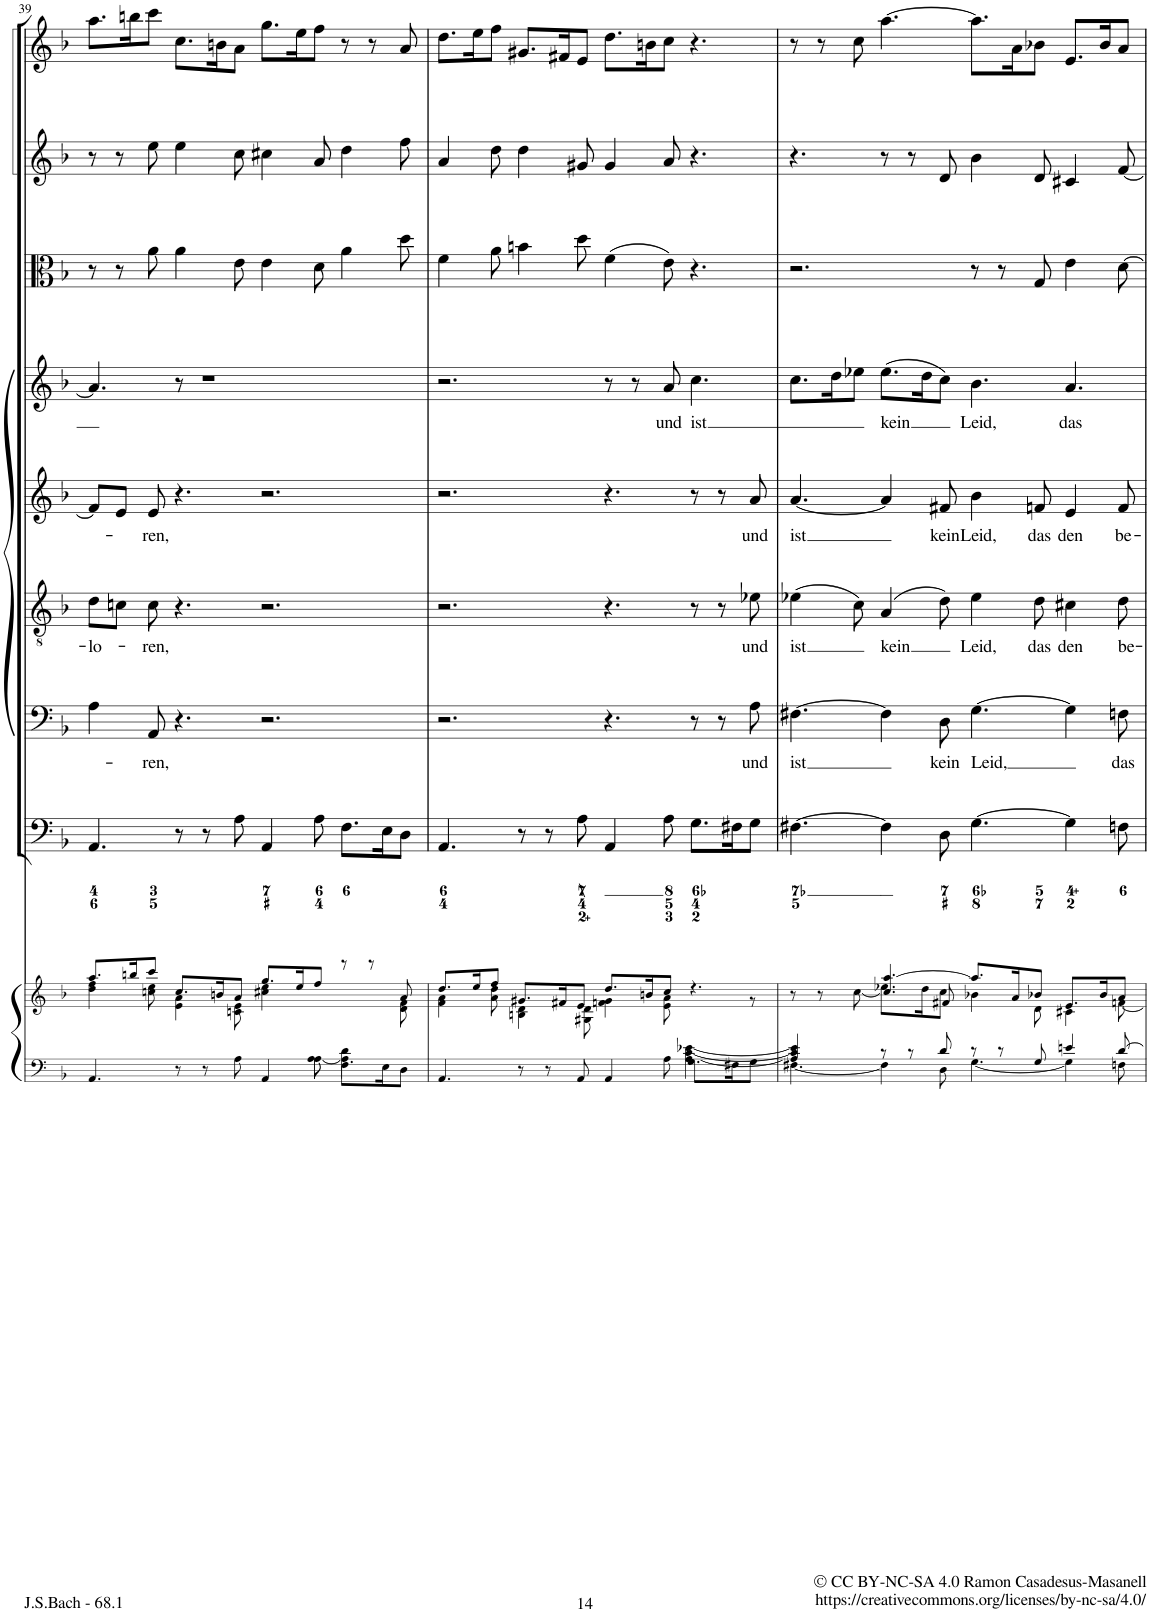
**kern	**kern	**kern	**kern	**text	**kern	**text	**kern	**text	**kern	**text	**kern	**kern	**kern
*part9	*part9	*part8	*part7	*part7	*part6	*part6	*part5	*part5	*part4	*part4	*part3	*part2	*part1
*staff10	*staff9	*staff8	*staff7	*staff7	*staff6	*staff6	*staff5	*staff5	*staff4	*staff4	*staff3	*staff2	*staff1
*I"Piano reduction	*	*I"Continuo	*I"Basso	*	*I"Tenore	*	*I"Alto	*	*I"Soprano Corno col Soprano	*	*I"Taile. Viola.	*I"Oboe II. Violino II.	*I"Oboe I. Violino I.
*I'Pno	*	*	*	*	*	*	*	*	*	*	*	*	*
!!LO:PB:g=z
*clefF4	*clefG2	*clefF4	*clefF4	*	*clefGv2	*	*clefG2	*	*clefG2	*	*clefC3	*clefG2	*clefG2
*k[b-]	*k[b-]	*k[b-]	*k[b-]	*	*k[b-]	*	*k[b-]	*	*k[b-]	*	*k[b-]	*k[b-]	*k[b-]
*M12/8	*M12/8	*M12/8	*M12/8	*	*M12/8	*	*M12/8	*	*M12/8	*	*M12/8	*M12/8	*M12/8
=39	=39	=39	=39	=39	=39	=39	=39	=39	=39	=39	=39	=39	=39
*^	*^	*	*	*	*	*	*	*	*	*	*	*	*
!	!	!	!	!	!	!	!	!LO:LY:b	!	!	!	!	!	!	!
1ryy	4.AA/	8.aa/L	4dd\ 4ff\	4.AA/	4A\	.	8d\L	-lo-	8f/L]	.	4.a/]	.	8r	8r	8.aa\L
.	.	.	.	.	.	.	8cn\J	.	8e/J	.	.	.	8r	8r	.
.	.	16bbn/K	.	.	.	.	.	.	.	.	.	.	.	.	16bbn\K
!	!	!	!	!	!	!LO:LY:b	!	!LO:LY:b	!	!LO:LY:b	!	!	!	!	!
.	.	8ccc/J	8ccn\ 8ee\	.	8AA/	-ren,	8c\	-ren,	8e/	-ren,	.	.	8a\	8ee\	8ccc\J
.	8r	8.cc/L	4e\ 4a\	8r	4.r	.	4.r	.	4.r	.	8r	.	4a\	4ee\	8.cc\L
.	8r	.	.	8r	.	.	.	.	.	.	1r	.	.	.	.
.	.	16bn/K	.	.	.	.	.	.	.	.	.	.	.	.	16bn\K
.	8A\	8a/J	8cn\ 8e\	8A\	.	.	.	.	.	.	.	.	8e\	8cc\	8a\J
.	4AA/	8.gg/L	4cc#X\ 4ee\	4AA/	2.r	.	2.r	.	2.r	.	.	.	4e\	4cc#X\	8.gg\L
.	.	16ee/K	.	.	.	.	.	.	.	.	.	.	.	.	16ee\K
[<8A\	8A\	8ff/J	4.ryy	8A\	.	.	.	.	.	.	.	.	8d\	8a/	8ff\J
4A\] 4d\	8.F\L	8r	.	8.F\L	.	.	.	.	.	.	.	.	4a\	4dd\	8r
.	.	8r	.	.	.	.	.	.	.	.	.	.	.	.	8r
.	16E\K	.	.	16E\K	.	.	.	.	.	.	.	.	.	.	.
8ryy	8D\J	8a/	8d\ 8f\	8D\J	.	.	.	.	.	.	.	.	8dd\	8ff\	8a/
=40	=40	=40	=40	=40	=40	=40	=40	=40	=40	=40	=40	=40	=40	=40	=40
8ryy	4.AA/	8.dd/L	4f\ 4a\	4.AA/	2.r	.	2.r	.	2.r	.	2.r	.	4f\	4a/	8.dd\L
.	.	16ee/K	.	.	.	.	.	.	.	.	.	.	.	.	16ee\K
.	.	8ff/J	8a\ 8dd\	.	.	.	.	.	.	.	.	.	8a\	8dd\	8ff\J
.	8r	8.g#X/L	4Bn\ 4d\	8r	.	.	.	.	.	.	.	.	4bn\	4dd\	8.g#X/L
.	8r	.	.	8r	.	.	.	.	.	.	.	.	.	.	.
.	.	16f#X/K	.	.	.	.	.	.	.	.	.	.	.	.	16f#X/K
.	8AA/	8e/J	8G#X\ 8d\	8A\	.	.	.	.	.	.	.	.	8dd\	8g#X/	8e/J
.	4AA/	8.dd/L	4fn\ 4g#\	4AA/	4.r	.	4.r	.	4.r	.	8r	.	(4f\	4g#/	8.dd\L
.	.	.	.	.	.	.	.	.	.	.	8r	.	.	.	.
.	.	16bn/K	.	.	.	.	.	.	.	.	.	.	.	.	16bn\K
!	!	!	!	!	!	!	!	!	!	!	!	!LO:LY:b	!	!	!
.	8A\	8cc/J	8e\ 8a\	8A\	.	.	.	.	.	.	8a/	und	8e\)	8a/	8cc\J
!	!	!	!	!	!	!	!	!	!	!	!	!LO:LY:b	!	!	!
[4A\ [4c\ [4e-X\	8.G\L	4.r	4ryy	8.G\L	8r	.	8r	.	8r	.	4.cc\	ist	4.r	4.r	4.r
.	.	.	.	.	8r	.	8r	.	8r	.	.	.	.	.	.
.	16F#X\K	.	.	16F#X\K	.	.	.	.	.	.	.	.	.	.	.
!	!	!	!	!	!	!LO:LY:b	!	!LO:LY:b	!	!LO:LY:b	!	!	!	!	!
8ryy	8G\J	.	8r	8G\J	8A\	und	8e-X\	und	8a/	und	.	.	.	.	.
=41	=41	=41	=41	=41	=41	=41	=41	=41	=41	=41	=41	=41	=41	=41	=41
*	*	*	*^	*	*	*	*	*	*	*	*	*	*	*	*
!	!	!	!	!	!	!	!LO:LY:b	!	!LO:LY:b	!	!LO:LY:b	!	!	!	!	!
4A/] 4c/] 4e-/]	[4.F#X\	8r	8ryy	4.ryy	[4.F#X\	[4.F#X\	ist	(4e-X\	ist	[4.a/	ist	8.cc\L	.	2.r	4.r	8r
.	.	8r	8ryy	.	.	.	.	.	.	.	.	.	.	.	.	8r
.	.	.	.	.	.	.	.	.	.	.	.	16dd\K	.	.	.	.
8ryy	.	[<8cc\	8ryy	.	.	.	.	8c\)	.	.	.	8ee-X\J	.	.	.	8cc\
!	!	!	!	!	!	!	!	!	!LO:LY:b	!	!	!	!LO:LY:b	!	!	!
8r	4F#\]	4.cc/] [4.aa/	8.ee-X\L	4ryy	4F#\]	4F#\]	.	(4A/	kein	4a/]	.	(8.ee-\L	kein	.	8r	[4.aa\
8r	.	.	.	.	.	.	.	.	.	.	.	.	.	.	8r	.
.	.	.	16dd\K	.	.	.	.	.	.	.	.	16dd\K	.	.	.	.
!	!	!	!	!	!	!	!LO:LY:b	!	!	!	!LO:LY:b	!	!	!	!	!
8d/	8D\	.	8cc\J	8f#X/	8D\	8D\	kein	8d\)	.	8f#X/	kein	8cc\J)	.	.	8d/	.
!	!	!	!	!	!	!	!LO:LY:b	!	!LO:LY:b	!	!LO:LY:b	!	!LO:LY:b	!	!	!
8r	[4.G\	8.aa/L]	4b-X\	2.ryy	[4.G\	[4.G\	Leid,	4e-\	Leid,	4b-\	Leid,	4.b-\	Leid,	8r	4b-\	8.aa\L]
8r	.	.	.	.	.	.	.	.	.	.	.	.	.	8r	.	.
.	.	16a/K	.	.	.	.	.	.	.	.	.	.	.	.	.	16a\K
!	!	!	!	!	!	!	!	!	!LO:LY:b	!	!LO:LY:b	!	!	!	!	!
8G/	.	8b-X/J	8d\	.	.	.	.	8d\	das	8fn/	das	.	.	8G/	8d/	8b-X\J
!	!	!	!	!	!	!	!	!	!LO:LY:b	!	!LO:LY:b	!	!LO:LY:b	!	!	!
4en/	4G\]	8.e/L	4c#X\	.	4G\]	4G\]	.	4c#X\	den	4e/	den	4.a/	das	4e\	4c#X/	8.e/L
.	.	16b-/K	.	.	.	.	.	.	.	.	.	.	.	.	.	16b-/K
!	!	!	!	!	!	!	!LO:LY:b	!	!LO:LY:b	!	!LO:LY:b	!	!	!	!	!
[8d/	8Fn\	8a/J	[8fn\	.	8Fn\	8Fn\	das	8d\	be-	8f/	be-	.	.	[8d\	[8f/	8a/J
*v	*v	*	*	*	*	*	*	*	*	*	*	*	*	*	*	*
*	*v	*v	*v	*	*	*	*	*	*	*	*	*	*	*	*
=	=	=	=	=	=	=	=	=	=	=	=	=	=
*-	*-	*-	*-	*-	*-	*-	*-	*-	*-	*-	*-	*-	*-
